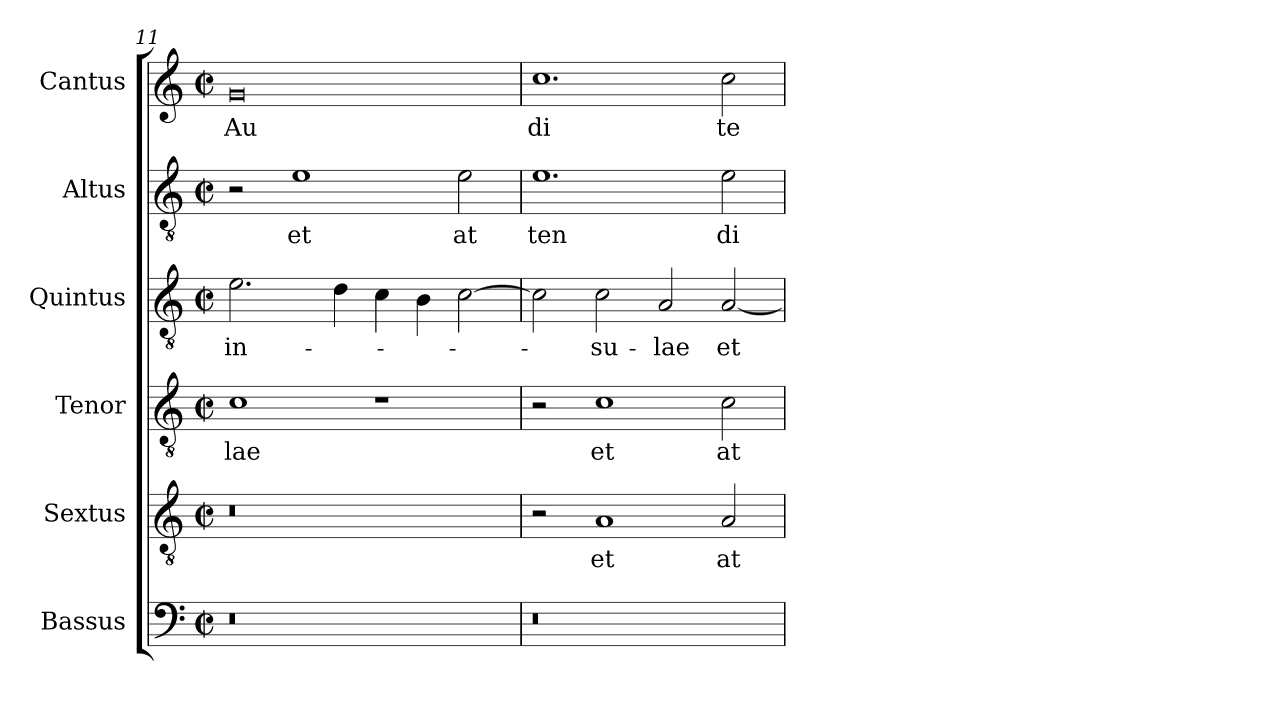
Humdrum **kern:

**kern	**kern	**text	**kern	**text	**kern	**text	**kern	**text	**kern	**text
*part6	*part5	*part5	*part4	*part4	*part3	*part3	*part2	*part2	*part1	*part1
*staff6	*staff5	*staff5	*staff4	*staff4	*staff3	*staff3	*staff2	*staff2	*staff1	*staff1
*I"Bassus	*I"Sextus	*	*I"Tenor	*	*I"Quintus	*	*I"Altus	*	*I"Cantus	*
*clefF4	*clefGv2	*	*clefGv2	*	*clefGv2	*	*clefGv2	*	*clefG2	*
*M2/2	*M2/2	*	*M2/2	*	*M2/2	*	*M2/2	*	*M2/2	*
*met(c|)	*met(c|)	*	*met(c|)	*	*met(c|)	*	*met(c|)	*	*met(c|)	*
=11	=11	=11	=11	=11	=11	=11	=11	=11	=11	=11
!	!	!	!	!LO:LY:b:cj	!	!LO:LY:b:cj	!	!	!	!LO:LY:b:cj
0r	0r	.	1c	-lae	2.e\	in-	2r	.	0g	Au
!	!	!	!	!	!	!	!	!LO:LY:b:cj	!	!
.	.	.	.	.	.	.	1e	et	.	.
.	.	.	.	.	4d\	.	.	.	.	.
.	.	.	1r	.	4c\	.	.	.	.	.
.	.	.	.	.	4B\	.	.	.	.	.
!	!	!	!	!	!	!	!	!LO:LY:b:cj	!	!
.	.	.	.	.	[>2c\	.	2e\	at	.	.
=12	=12	=12	=12	=12	=12	=12	=12	=12	=12	=12
!	!	!	!	!	!	!	!	!LO:LY:b:cj	!	!LO:LY:b:cj
0r	2r	.	2r	.	2c\]	.	1.e	ten	1.cc	di
!	!	!LO:LY:b:cj	!	!LO:LY:b:cj	!	!LO:LY:b:cj	!	!	!	!
.	1A	et	1c	et	2c\	-su-	.	.	.	.
!	!	!	!	!	!	!LO:LY:b:cj	!	!	!	!
.	.	.	.	.	2A/	-lae	.	.	.	.
!	!	!LO:LY:b:cj	!	!LO:LY:b:cj	!	!LO:LY:b:cj	!	!LO:LY:b:cj	!	!LO:LY:b:cj
.	2A/	at-	2c\	at-	[<2A/	et	2e\	di	2cc\	te
=	=	=	=	=	=	=	=	=	=	=
*-	*-	*-	*-	*-	*-	*-	*-	*-	*-	*-
